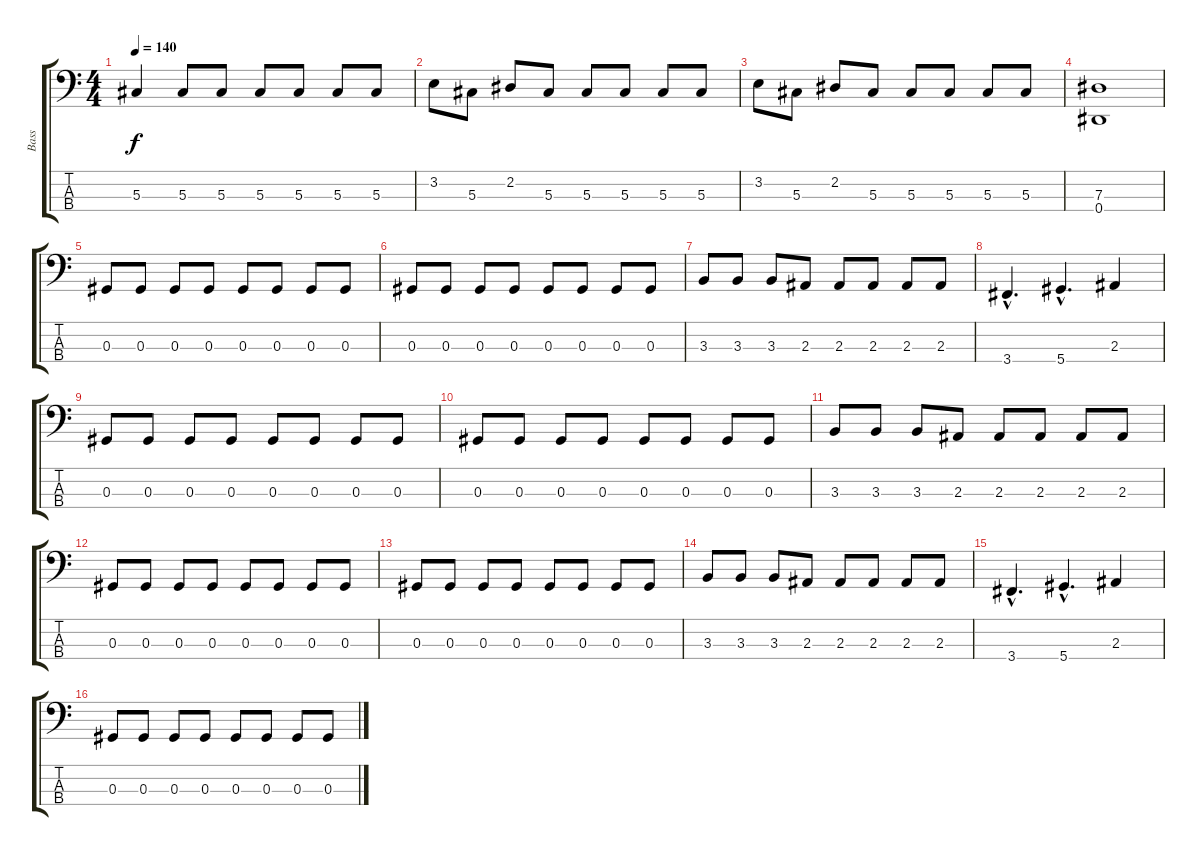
\track ("Bass" "Bass") {instrument electricbassfinger}
\staff {score tabs}
\tuning (Gb2 Db2 Ab1 Eb1) {hide}
\ts (4 4)
\tempo 140
\clef f4
\ks c
5.3.4{dy f} 5.3.8 5.3.8 5.3.8 5.3.8 5.3.8 5.3.8 |
3.2.8 5.3.8 2.2.8 5.3.8 5.3.8 5.3.8 5.3.8 5.3.8 |
3.2.8 5.3.8 2.2.8 5.3.8 5.3.8 5.3.8 5.3.8 5.3.8 |
(7.3 0.4).1 |
0.3.8 0.3.8 0.3.8 0.3.8 0.3.8 0.3.8 0.3.8 0.3.8 |
0.3.8 0.3.8 0.3.8 0.3.8 0.3.8 0.3.8 0.3.8 0.3.8 |
3.3.8 3.3.8 3.3.8 2.3.8 2.3.8 2.3.8 2.3.8 2.3.8 |
3.4{hac}.4{d} 5.4{hac}.4{d} 2.3.4 |
0.3.8 0.3.8 0.3.8 0.3.8 0.3.8 0.3.8 0.3.8 0.3.8 |
0.3.8 0.3.8 0.3.8 0.3.8 0.3.8 0.3.8 0.3.8 0.3.8 |
3.3.8 3.3.8 3.3.8 2.3.8 2.3.8 2.3.8 2.3.8 2.3.8 |
0.3.8 0.3.8 0.3.8 0.3.8 0.3.8 0.3.8 0.3.8 0.3.8 |
0.3.8 0.3.8 0.3.8 0.3.8 0.3.8 0.3.8 0.3.8 0.3.8 |
3.3.8 3.3.8 3.3.8 2.3.8 2.3.8 2.3.8 2.3.8 2.3.8 |
3.4{hac}.4{d} 5.4{hac}.4{d} 2.3.4 |
0.3.8 0.3.8 0.3.8 0.3.8 0.3.8 0.3.8 0.3.8 0.3.8
